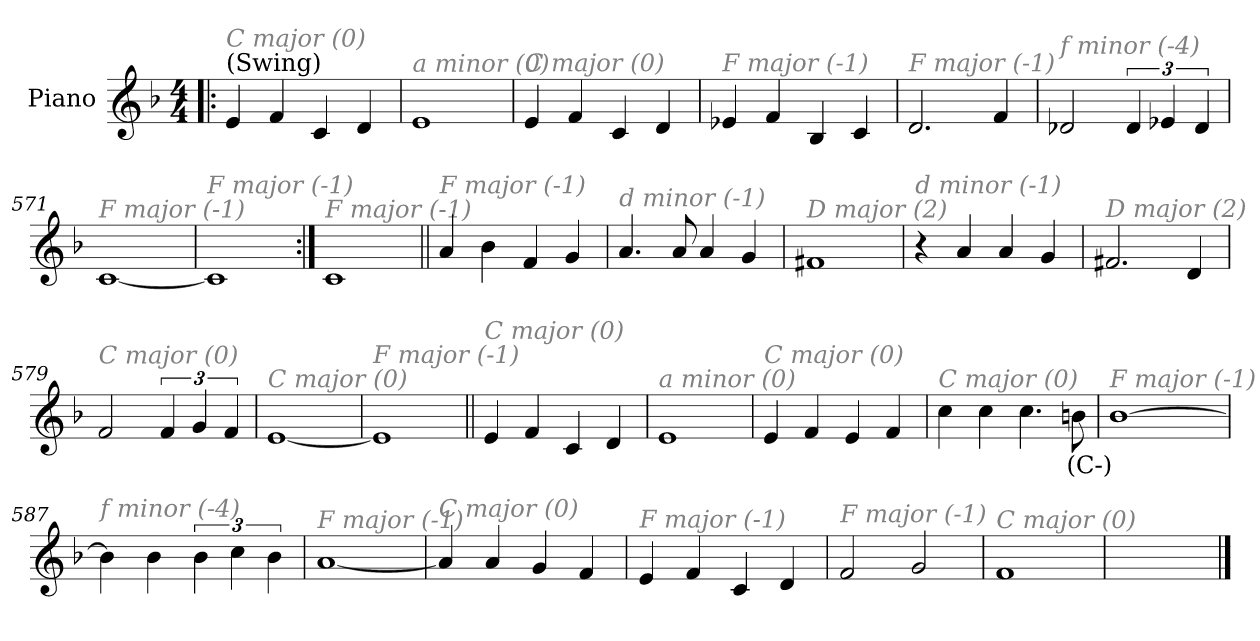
**kern	**text
*part1	*part1
*staff1	*staff1
*I"Piano	*
*I'Pno.	*
*clefG2	*
*k[b-]	*
*M4/4	*
*MM170	*
=1!|:	=1!|:
!LO:TX:a:t=(Swing)	!
!LO:TX:i:color=#808080:t=C major (0)	!
4e/	.
4f/	.
4c/	.
4d/	.
=566	=566
!LO:TX:i:color=#808080:t=a minor (0)	!
1e	.
=567	=567
!LO:TX:i:color=#808080:t=C major (0)	!
4e/	.
4f/	.
4c/	.
4d/	.
=568	=568
!LO:TX:i:color=#808080:t=F major (-1)	!
4e-X/	.
4f/	.
4B-/	.
4c/	.
!!LO:LB:g=z
=569	=569
!LO:TX:i:color=#808080:t=F major (-1)	!
2.d/	.
4f/	.
=570	=570
!LO:TX:i:color=#808080:t=f minor (-4)	!
2d-X/	.
6d-/	.
6e-X/	.
6d-/	.
=571	=571
!LO:TX:i:color=#808080:t=F major (-1)	!
[1c	.
=572	=572
!LO:TX:i:color=#808080:t=F major (-1)	!
1c]	.
=573:|!	=573:|!
!LO:TX:i:color=#808080:t=F major (-1)	!
1c	.
!!LO:LB:g=z
=574||	=574||
!LO:TX:i:color=#808080:t=F major (-1)	!
4a/	.
4b-\	.
4f/	.
4g/	.
=575	=575
!LO:TX:i:color=#808080:t=d minor (-1)	!
4.a/	.
8a/	.
4a/	.
4g/	.
=576	=576
!LO:TX:i:color=#808080:t=D major (2)	!
1f#X	.
=577	=577
!LO:TX:i:color=#808080:t=d minor (-1)	!
4r	.
4a/	.
4a/	.
4g/	.
!!LO:LB:g=z
=578	=578
!LO:TX:i:color=#808080:t=D major (2)	!
2.f#X/	.
4d/	.
=579	=579
!LO:TX:i:color=#808080:t=C major (0)	!
2f/	.
6f/	.
6g/	.
6f/	.
=580	=580
!LO:TX:i:color=#808080:t=C major (0)	!
[1e	.
=581	=581
!LO:TX:i:color=#808080:t=F major (-1)	!
1e]	.
!!LO:LB:g=z
=582||	=582||
!LO:TX:i:color=#808080:t=C major (0)	!
4e/	.
4f/	.
4c/	.
4d/	.
=583	=583
!LO:TX:i:color=#808080:t=a minor (0)	!
1e	.
=584	=584
!LO:TX:i:color=#808080:t=C major (0)	!
4e/	.
4f/	.
4e/	.
4f/	.
=585	=585
!LO:TX:i:color=#808080:t=C major (0)	!
4cc\	.
4cc\	.
4.cc\	.
8bni\	(C-)
!!LO:LB:g=z
=586	=586
!LO:TX:i:color=#808080:t=F major (-1)	!
[1b-	.
=587	=587
!LO:TX:i:color=#808080:t=f minor (-4)	!
4b-\]	.
4b-\	.
6b-\	.
6cc\	.
6b-\	.
=588	=588
!LO:TX:i:color=#808080:t=F major (-1)	!
[1a	.
=589	=589
!LO:TX:i:color=#808080:t=C major (0)	!
4a/]	.
4a/	.
4g/	.
4f/	.
!!LO:LB:g=z
=590	=590
!LO:TX:i:color=#808080:t=F major (-1)	!
4e/	.
4f/	.
4c/	.
4d/	.
=591	=591
!LO:TX:i:color=#808080:t=F major (-1)	!
2f/	.
2g/	.
=592	=592
!LO:TX:i:color=#808080:t=C major (0)	!
1f	.
=593	=593
1ryy	.
==	==
*-	*-
